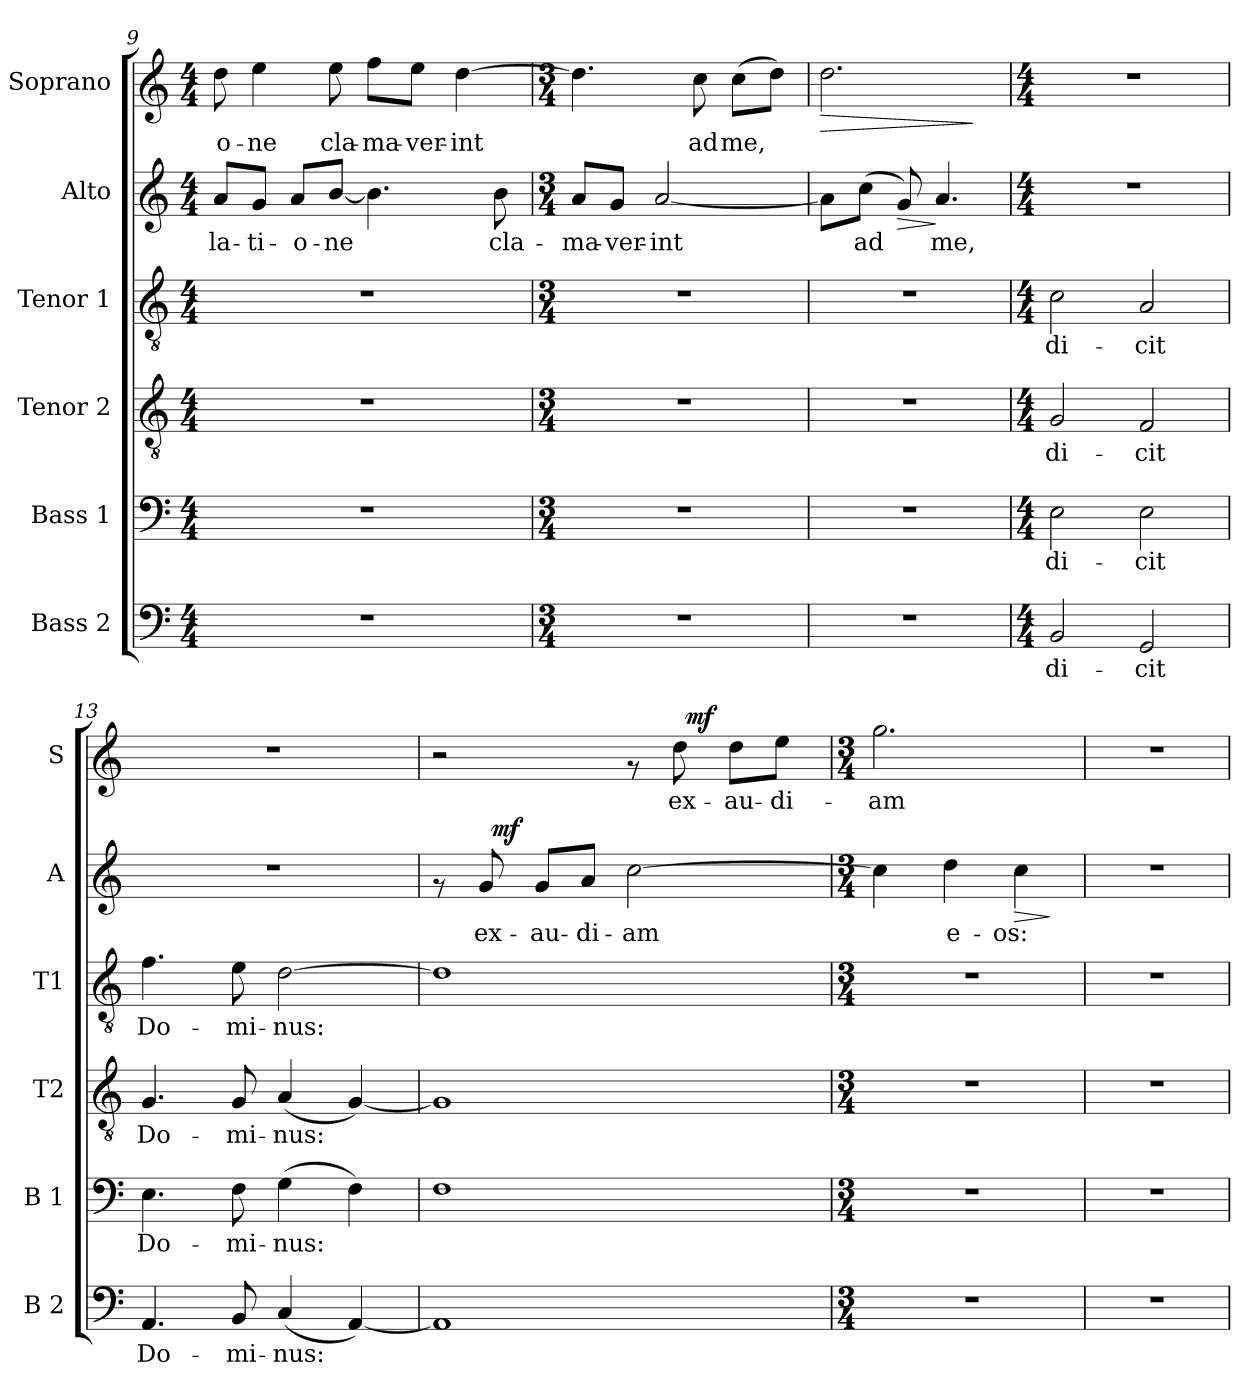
**kern	**text	**kern	**text	**kern	**text	**kern	**text	**kern	**text	**dynam	**kern	**text	**dynam
*part6	*part6	*part5	*part5	*part4	*part4	*part3	*part3	*part2	*part2	*part2	*part1	*part1	*part1
*staff6	*staff6	*staff5	*staff5	*staff4	*staff4	*staff3	*staff3	*staff2	*staff2	*staff2	*staff1	*staff1	*staff1
*I"Bass 2	*	*I"Bass 1	*	*I"Tenor 2	*	*I"Tenor 1	*	*I"Alto	*	*	*I"Soprano	*	*
*I'B 2	*	*I'B 1	*	*I'T2	*	*I'T1	*	*I'A	*	*	*I'S	*	*
*clefF4	*	*clefF4	*	*clefGv2	*	*clefGv2	*	*clefG2	*	*	*clefG2	*	*
*k[]	*	*k[]	*	*k[]	*	*k[]	*	*k[]	*	*	*k[]	*	*
*C:	*	*C:	*	*C:	*	*C:	*	*C:	*	*	*C:	*	*
*M4/4	*	*M4/4	*	*M4/4	*	*M4/4	*	*M4/4	*	*	*M4/4	*	*
=9	=9	=9	=9	=9	=9	=9	=9	=9	=9	=9	=9	=9	=9
!	!	!	!	!	!	!	!	!	!LO:LY:b:cj	!	!	!LO:LY:b:cj	!
1r	.	1r	.	1r	.	1r	.	8a/L	-la-	.	8dd\	-o-	.
!	!	!	!	!	!	!	!	!	!LO:LY:b:cj	!	!	!LO:LY:b:cj	!
.	.	.	.	.	.	.	.	8g/J	-ti-	.	4ee\	-ne	.
!	!	!	!	!	!	!	!	!	!LO:LY:b:cj	!	!	!	!
.	.	.	.	.	.	.	.	8a/L	-o-	.	.	.	.
!	!	!	!	!	!	!	!	!	!LO:LY:b:cj	!	!	!LO:LY:b:cj	!
.	.	.	.	.	.	.	.	[<8b/J	-ne	.	8ee\	cla-	.
!	!	!	!	!	!	!	!	!	!LO:LY:b:cj	!	!	!LO:LY:b:cj	!
.	.	.	.	.	.	.	.	4.b\]	.	.	8ff\L	-ma-	.
!	!	!	!	!	!	!	!	!	!	!	!	!LO:LY:b:cj	!
.	.	.	.	.	.	.	.	.	.	.	8ee\J	-ver-	.
!	!	!	!	!	!	!	!	!	!	!	!	!LO:LY:b:cj	!
.	.	.	.	.	.	.	.	.	.	.	[<4dd\	-int	.
!	!	!	!	!	!	!	!	!	!LO:LY:b:cj	!	!	!	!
.	.	.	.	.	.	.	.	8b\	cla-	.	.	.	.
!!LO:PB:g=z
=10	=10	=10	=10	=10	=10	=10	=10	=10	=10	=10	=10	=10	=10
*M3/4	*	*M3/4	*	*M3/4	*	*M3/4	*	*M3/4	*	*	*M3/4	*	*
!	!	!	!	!	!	!	!	!	!LO:LY:b:cj	!	!	!LO:LY:b:cj	!
2.r	.	2.r	.	2.r	.	2.r	.	8a/L	-ma-	.	4.dd\]	.	.
!	!	!	!	!	!	!	!	!	!LO:LY:b:cj	!	!	!	!
.	.	.	.	.	.	.	.	8g/J	-ver-	.	.	.	.
!	!	!	!	!	!	!	!	!	!LO:LY:b:cj	!	!	!	!
.	.	.	.	.	.	.	.	[<2a/	-int	.	.	.	.
!	!	!	!	!	!	!	!	!	!	!	!	!LO:LY:b:cj	!
.	.	.	.	.	.	.	.	.	.	.	8cc\	ad	.
!	!	!	!	!	!	!	!	!	!	!	!	!LO:LY:b:cj	!
.	.	.	.	.	.	.	.	.	.	.	(>8cc\L	me,	.
!	!	!	!	!	!	!	!	!	!	!	!	!LO:LY:b:cj	!
.	.	.	.	.	.	.	.	.	.	.	8dd\J)	.	.
=11	=11	=11	=11	=11	=11	=11	=11	=11	=11	=11	=11	=11	=11
!	!	!	!	!	!	!	!	!	!LO:LY:b:cj	!	!	!LO:LY:b:cj	!LO:HP:b
2.r	.	2.r	.	2.r	.	2.r	.	8a\L]	.	.	2.dd\	.	>
!	!	!	!	!	!	!	!	!	!LO:LY:b:cj	!	!	!	!
.	.	.	.	.	.	.	.	(>8cc\J	ad	.	.	.	.
!	!	!	!	!	!	!	!	!	!LO:LY:b:cj	!LO:HP:b	!	!	!
.	.	.	.	.	.	.	.	8g/)	.	>	.	.	.
!	!	!	!	!	!	!	!	!	!LO:LY:b:cj	!	!	!	!
.	.	.	.	.	.	.	.	4.a/	me,	]	.	.	.
.	.	.	.	.	.	.	.	.	.	.	.	.	]
=12	=12	=12	=12	=12	=12	=12	=12	=12	=12	=12	=12	=12	=12
*M4/4	*	*M4/4	*	*M4/4	*	*M4/4	*	*M4/4	*	*	*M4/4	*	*
!	!LO:LY:b:cj	!	!LO:LY:b:cj	!	!LO:LY:b:cj	!	!LO:LY:b:cj	!	!	!	!	!	!
2BB/	di-	2E\	di-	2G/	di-	2c\	di-	1r	.	.	1r	.	.
!	!LO:LY:b:cj	!	!LO:LY:b:cj	!	!LO:LY:b:cj	!	!LO:LY:b:cj	!	!	!	!	!	!
2GG/	-cit	2E\	-cit	2F/	-cit	2A/	-cit	.	.	.	.	.	.
=13	=13	=13	=13	=13	=13	=13	=13	=13	=13	=13	=13	=13	=13
!	!LO:LY:b:cj	!	!LO:LY:b:cj	!	!LO:LY:b:cj	!	!LO:LY:b:cj	!	!	!	!	!	!
4.AA/	Do-	4.E\	Do-	4.G/	Do-	4.f\	Do-	1r	.	.	1r	.	.
!	!LO:LY:b:cj	!	!LO:LY:b:cj	!	!LO:LY:b:cj	!	!LO:LY:b:cj	!	!	!	!	!	!
8BB/	-mi-	8F\	-mi-	8G/	-mi-	8e\	-mi-	.	.	.	.	.	.
!	!LO:LY:b:cj	!	!LO:LY:b:cj	!	!LO:LY:b:cj	!	!LO:LY:b:cj	!	!	!	!	!	!
(<4C/	-nus:	(>4G\	-nus:	(<4A/	-nus:	[>2d\	-nus:	.	.	.	.	.	.
!	!LO:LY:b:cj	!	!LO:LY:b:cj	!	!LO:LY:b:cj	!	!	!	!	!	!	!	!
[<4AA/)	.	4F\)	.	[<4G/)	.	.	.	.	.	.	.	.	.
=14	=14	=14	=14	=14	=14	=14	=14	=14	=14	=14	=14	=14	=14
!	!LO:LY:b:cj	!	!LO:LY:b:cj	!	!LO:LY:b:cj	!	!LO:LY:b:cj	!	!	!	!	!	!
*	*	*	*	*	*	*	*	*^	*	*	*^	*	*
1AA]	.	1F	.	1G]	.	1d]	.	8rf	8ryy	.	.	2r	2ryy	.	.
!	!	!	!	!	!	!	!	!	!	!LO:LY:b:cj	!	!	!	!	!
.	.	.	.	.	.	.	.	8g/	64ryy	ex-	.	.	.	.	.
!	!	!	!	!	!	!	!	!	!	!	!LO:DY:a	!	!	!	!
.	.	.	.	.	.	.	.	.	2ryy	.	mf	.	.	.	.
!	!	!	!	!	!	!	!	!	!	!LO:LY:b:cj	!	!	!	!	!
.	.	.	.	.	.	.	.	8g/L	.	-au-	.	.	.	.	.
!	!	!	!	!	!	!	!	!	!	!LO:LY:b:cj	!	!	!	!	!
.	.	.	.	.	.	.	.	8a/J	.	-di-	.	.	.	.	.
!	!	!	!	!	!	!	!	!	!	!LO:LY:b:cj	!	!	!	!	!
.	.	.	.	.	.	.	.	[>2cc\	.	-am	.	8rf	8ryy	.	.
!	!	!	!	!	!	!	!	!	!	!	!	!	!	!LO:LY:b:cj	!
.	.	.	.	.	.	.	.	.	.	.	.	8dd\	64ryy	ex-	.
!	!	!	!	!	!	!	!	!	!	!	!	!	!	!	!LO:DY:a
.	.	.	.	.	.	.	.	.	4ryy	.	.	.	4ryy	.	mf
!	!	!	!	!	!	!	!	!	!	!	!	!	!	!LO:LY:b:cj	!
.	.	.	.	.	.	.	.	.	.	.	.	8dd\L	.	-au-	.
!	!	!	!	!	!	!	!	!	!	!	!	!	!	!LO:LY:b:cj	!
.	.	.	.	.	.	.	.	.	.	.	.	8ee\J	.	-di-	.
.	.	.	.	.	.	.	.	.	16..ryy	.	.	.	16..ryy	.	.
*	*	*	*	*	*	*	*	*v	*v	*	*	*	*	*	*
*	*	*	*	*	*	*	*	*	*	*	*v	*v	*	*
=15	=15	=15	=15	=15	=15	=15	=15	=15	=15	=15	=15	=15	=15
*M3/4	*	*M3/4	*	*M3/4	*	*M3/4	*	*M3/4	*	*	*M3/4	*	*
*	*	*	*	*	*	*	*	*^	*	*	*^	*	*
!	!	!	!	!	!	!	!	!	!	!LO:LY:b:cj	!	!	!	!LO:LY:b:cj	!
*	*	*	*	*	*	*	*	*v	*v	*	*	*	*	*	*
*	*	*	*	*	*	*	*	*	*	*	*v	*v	*	*
2.r	.	2.r	.	2.r	.	2.r	.	4cc\]	.	.	2.gg\	-am	.
!	!	!	!	!	!	!	!	!	!LO:LY:b:cj	!	!	!	!
.	.	.	.	.	.	.	.	4dd\	e-	.	.	.	.
!	!	!	!	!	!	!	!	!	!LO:LY:b:cj	!LO:HP:b	!	!	!
.	.	.	.	.	.	.	.	4cc\	-os:	>	.	.	.
.	.	.	.	.	.	.	.	.	.	]	.	.	.
=16	=16	=16	=16	=16	=16	=16	=16	=16	=16	=16	=16	=16	=16
2.r	.	2.r	.	2.r	.	2.r	.	2.r	.	.	2.r	.	.
=	=	=	=	=	=	=	=	=	=	=	=	=	=
*-	*-	*-	*-	*-	*-	*-	*-	*-	*-	*-	*-	*-	*-
